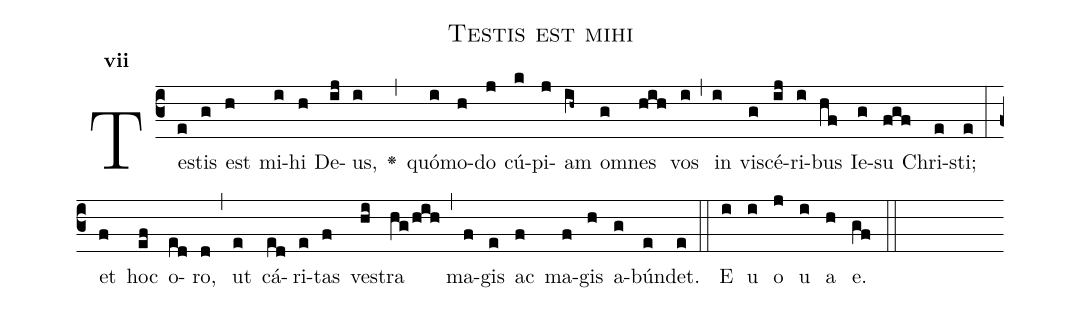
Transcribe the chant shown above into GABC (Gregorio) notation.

name:Testis est mihi;
office-part:Antiphona;
mode:7;
%%
initial-style: 1;
name: Testis est mihi;
book: Antiphonae & Responsoria/Tomus IV, p. 19;
occasion: Dominica XXVI per Annum;
office-part: 1V Ant M ad lib;
annotation: 7a;
centering-scheme: english;
font: OFLSortsMillGoudy;
height: 11;
width: 4.5;
%%
(c3)Te(e)stis(g) est(h) mi(i)hi(h) De(ij)us,(i) <v>\greheightstar</v>(,) quó(i)mo(h)do(j) cú(k)pi(j)am(ih~) om(g)nes(hih) vos(i) (,) in(i) vi(g)scé(ij)ri(i)bus(hf) Ie(g)su(fgf) Chri(e)sti;(e) (:) et(f) hoc(ef) o(ed)ro,(d) (,) ut(e) cá(ed)ri(e)tas(f) ve(hi)stra(hg/hih) (,) ma(f)gis(e) ac(f) ma(f)gis(h) a(g)bún(e)det.(e) (::) E(i) u(i) o(j) u(i) a(h) e.(gf) (::)
